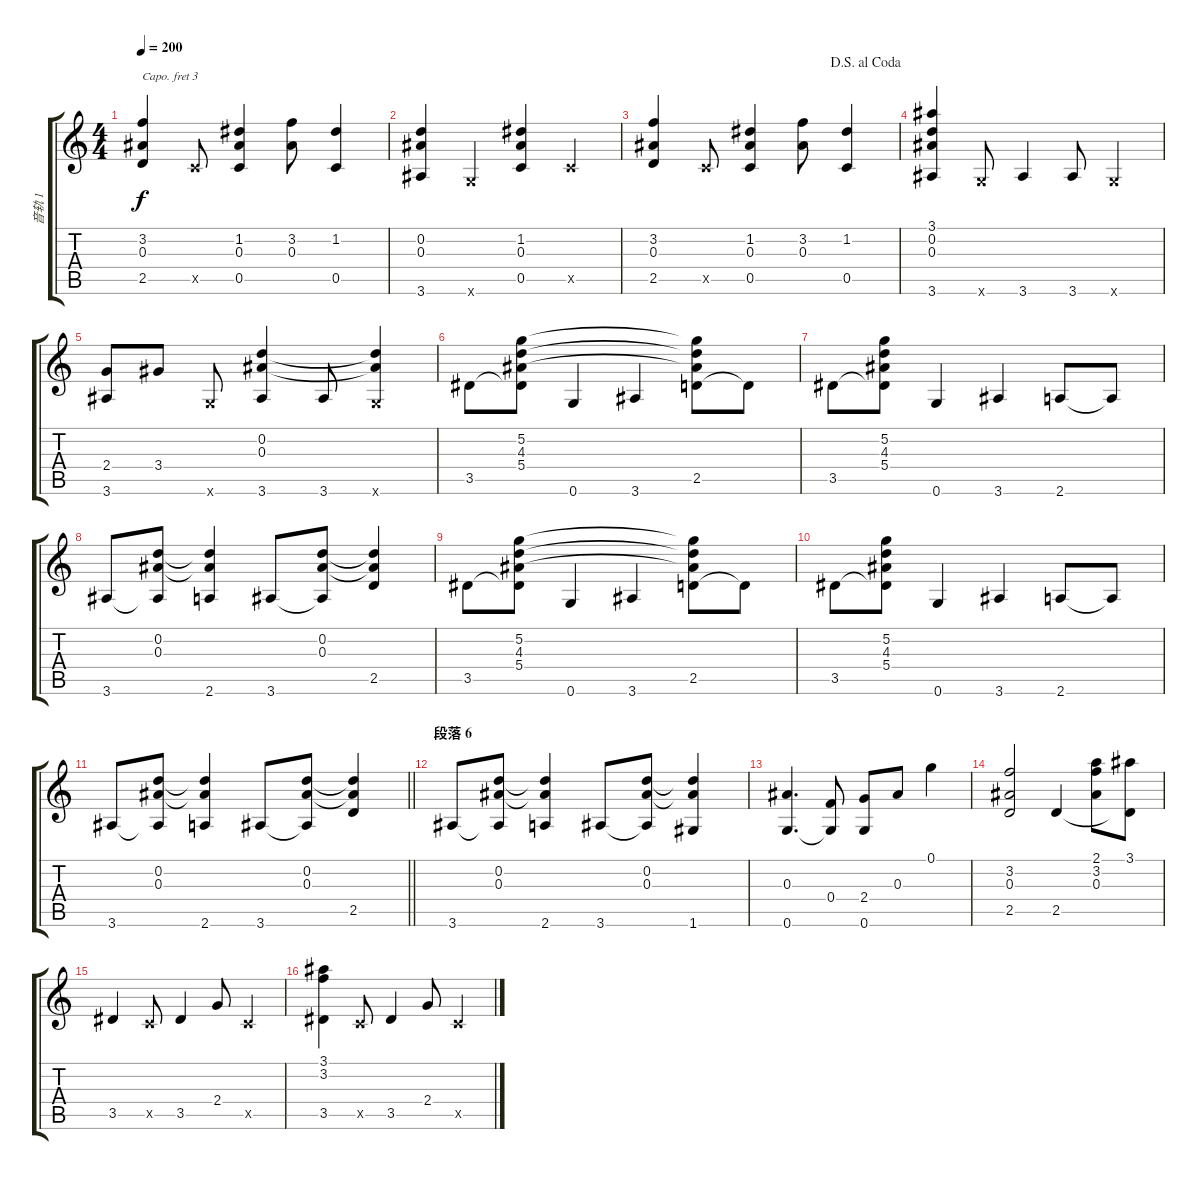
\track ("音轨 1" "音轨 1") {instrument acousticguitarsteel}
\staff {score tabs}
\capo 3
\tuning (E4 B3 G3 D3 A2 E2) {hide}
\ts (4 4)
\tempo 200
\clef g2
\ks c
(3.2 0.3 2.5).4{dy f} 0.5{x}.8 (1.2 0.3 0.5).4 (3.2 0.3).8 (1.2 0.5).4 |
(0.2 0.3 3.6).4 0.6{x}.4 (1.2 0.3 0.5).4 0.5{x}.4 |
\jump dalsegnoalcoda
(3.2 0.3 2.5).4 0.5{x}.8 (1.2 0.3 0.5).4 (3.2 0.3).8 (1.2 0.5).4 |
(3.1 0.2 0.3 3.6).4 0.6{x}.8 3.6.4 3.6.8 0.6{x}.4 |
(2.4 3.6).8 3.4.8 0.6{x}.8 (0.2 0.3 3.6).4 3.6.8 (0.2{t} 0.3{t} 0.6{x}).4 |
3.5.8 (5.2 4.3 5.4 3.5{t}).8 0.6.4 3.6.4 (5.2{t} 4.3{t} 5.4{t} 2.5).8 2.5{t}.8 |
3.5.8 (5.2 4.3 5.4 3.5{t}).8 0.6.4 3.6.4 2.6.8 2.6{t}.8 |
3.6.8 (0.2 0.3 3.6{t}).8 (0.2{t} 0.3{t} 2.6).4 3.6.8 (0.2 0.3 3.6{t}).8 (0.2{t} 0.3{t} 2.5).4 |
3.5.8 (5.2 4.3 5.4 3.5{t}).8 0.6.4 3.6.4 (5.2{t} 4.3{t} 5.4{t} 2.5).8 2.5{t}.8 |
3.5.8 (5.2 4.3 5.4 3.5{t}).8 0.6.4 3.6.4 2.6.8 2.6{t}.8 |
\barLineRight lightlight
3.6.8 (0.2 0.3 3.6{t}).8 (0.2{t} 0.3{t} 2.6).4 3.6.8 (0.2 0.3 3.6{t}).8 (0.2{t} 0.3{t} 2.5).4 |
\section ("" "段落 6")
3.6.8 (0.2 0.3 3.6{t}).8 (0.2{t} 0.3{t} 2.6).4 3.6.8 (0.2 0.3 3.6{t}).8 (0.2{t} 0.3{t} 1.6).4 |
(0.3 0.6).4{d} (0.4 0.6{t}).8 (2.4 0.6).8 0.3.8 0.1.4 |
(3.2 0.3 2.5).2 2.5.4 (2.1 3.2 0.3).8 (3.1 2.5{t}).8 |
3.5.4 0.5{x}.8 3.5.4 2.4.8 0.5{x}.4 |
(3.1 3.2 3.5).4 0.5{x}.8 3.5.4 2.4.8 0.5{x}.4
